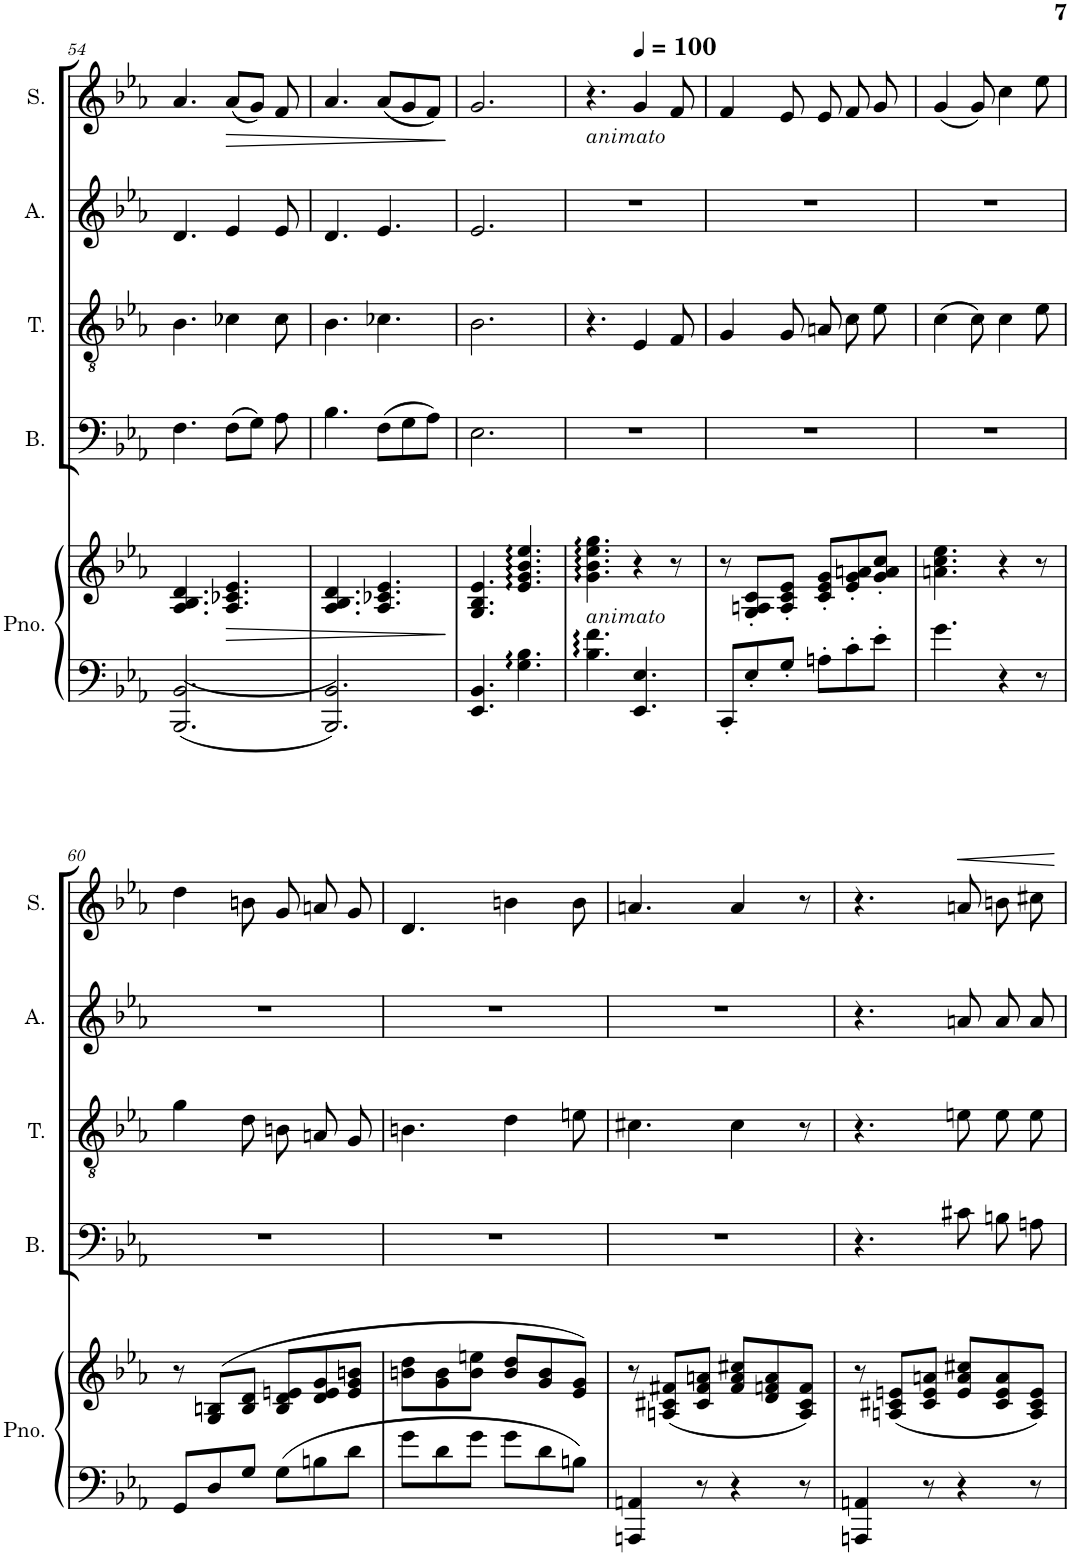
**kern	**kern	**dynam	**kern	**kern	**kern	**kern	**dynam
*part5	*part5	*part5	*part4	*part3	*part2	*part1	*part1
*staff6	*staff5	*staff5/6	*staff4	*staff3	*staff2	*staff1	*staff1
*I"Piano	*	*	*I"Bass	*I"Tenor	*I"Alto	*I"Soprano	*
*I'Pno.	*	*	*I'B.	*I'T.	*I'A.	*I'S.	*
!!LO:PB:g=z
*clefF4	*clefG2	*	*clefF4	*clefGv2	*clefG2	*clefG2	*
*k[b-e-a-]	*k[b-e-a-]	*	*k[b-e-a-]	*k[b-e-a-]	*k[b-e-a-]	*k[b-e-a-]	*
*M6/8	*M6/8	*	*M6/8	*M6/8	*M6/8	*M6/8	*
=54	=54	=54	=54	=54	=54	=54	=54
2.BBB-/ 2.BB-/	4.A-/ 4.B-/ 4.d/	.	4.F\	4.B-\	4.d/	4.a-/	.
!	!	!LO:HP:b	!	!	!	!	!LO:HP:b
.	4.A-/ 4.c-X/ 4.e-/	>	(8F\L	4c-X\	4e-/	(8a-/L	>
.	.	.	8G\J)	.	.	8g/J)	.
.	.	.	8A-\	8c-\	8e-/	8f/	.
=55	=55	=55	=55	=55	=55	=55	=55
2.BBB-/ 2.BB-/	4.A-/ 4.B-/ 4.d/	.	4.B-\	4.B-\	4.d/	4.a-/	.
.	4.A-/ 4.c-X/ 4.e-/	.	(8F\L	4.c-X\	4.e-/	(8a-/L	.
.	.	.	8G\	.	.	8g/	.
.	.	.	8A-\J)	.	.	8f/J)	.
.	.	]	.	.	.	.	]
=56	=56	=56	=56	=56	=56	=56	=56
4.EE-/ 4.BB-/	4.G/ 4.B-/ 4.e-/	.	2.E-\	2.B-\	2.e-/	2.g/	.
4.G\ 4.B-\	4.e-/ 4.g/ 4.b-/ 4.ee-/	.	.	.	.	.	.
=57	=57	=57	=57	=57	=57	=57	=57
!	!	!	!	!	!	!LO:TX:b:i:t=animato	!
!	!LO:TX:b:i:t=animato	!	!	!	!	!	!
4.B-\ 4.f\	4.g\ 4.b-\ 4.ee-\ 4.gg\	.	2.r	4.r	2.r	4.r	.
*	*	*	*	*	*	*MM100	*
4.EE-/ 4.E-/	4r	.	.	4E-/	.	4g/	.
.	8r	.	.	8F/	.	8f/	.
=58	=58	=58	=58	=58	=58	=58	=58
8CC'/L	8r	.	2.r	4G/	2.r	4f/	.
8E-'/	8G/' 8An/' 8c/'L	.	.	.	.	.	.
8G'/J	8A/' 8c/' 8e-/'J	.	.	8G/	.	8e-/	.
8An'\L	8c/' 8e-/' 8g/'L	.	.	8An\L	.	8e-/	.
8c'\	8e-/' 8g/' 8an/'	.	.	8c\	.	8f/	.
8e-'\J	8g/' 8a/' 8cc/'J	.	.	8e-\J	.	8g/	.
=59	=59	=59	=59	=59	=59	=59	=59
4.g\	4.an\ 4.cc\ 4.ee-\	.	2.r	(4c\	2.r	(4g/	.
.	.	.	.	8c\)	.	8g/)	.
4r	4r	.	.	4c\	.	4cc\	.
8r	8r	.	.	8e-\	.	8ee-\	.
!!LO:LB:g=z
=60	=60	=60	=60	=60	=60	=60	=60
8GG/L	8r	.	2.r	4g\	2.r	4dd\	.
8D/	(8G/ 8Bn/L	.	.	.	.	.	.
8G/J	8B/ 8d/J	.	.	8d\	.	8bn\	.
8G\L	8B/ 8d/ 8en/L	.	.	8Bn/L	.	8g/	.
8Bn\	8d/ 8e/ 8g/	.	.	8An/	.	8an/	.
8d\J	8e/ 8g/ 8bn/J	.	.	8G/J	.	8g/	.
=61	=61	=61	=61	=61	=61	=61	=61
8g\L	8bn\ 8dd\L	.	2.r	4.Bn\	2.r	4.d/	.
8d\	8g\ 8b\	.	.	.	.	.	.
8g\J	8b\ 8een\J	.	.	.	.	.	.
8g\L	8b/ 8dd/L	.	.	4d\	.	4bn\	.
8d\	8g/ 8b/	.	.	.	.	.	.
8Bn\J	8e-/ 8g/J)	.	.	8en\	.	8b\	.
=62	=62	=62	=62	=62	=62	=62	=62
4AAAn/ 4AAn/	8r	.	2.r	4.c#X\	2.r	4.an/	.
.	(8An/ 8c#X/ 8f#X/L	.	.	.	.	.	.
8r	8c#/ 8f#/ 8an/J	.	.	.	.	.	.
4r	8f#/ 8a/ 8cc#X/L	.	.	4c#\	.	4a/	.
.	8d/ 8fn/ 8a/	.	.	.	.	.	.
8r	8A/ 8c#/ 8f/J)	.	.	8r	.	8r	.
=63	=63	=63	=63	=63	=63	=63	=63
4AAAn/ 4AAn/	8r	.	4.r	4.r	4.r	4.r	.
.	(8An/ 8c#X/ 8en/L	.	.	.	.	.	.
8r	8c#/ 8e/ 8an/J	.	.	.	.	.	.
!	!	!	!	!	!	!	!LO:HP:b
4r	8e/ 8a/ 8cc#X/L	.	8c#X\	8en\L	8an/L	8an/	<
.	8c#/ 8e/ 8a/	.	8Bn\	8e\	8a/	8bn\	.
8r	8A/ 8c#/ 8e/J)	.	8An\	8e\J	8a/J	8cc#X\	.
.	.	.	.	.	.	.	[
=	=	=	=	=	=	=	=
*-	*-	*-	*-	*-	*-	*-	*-
